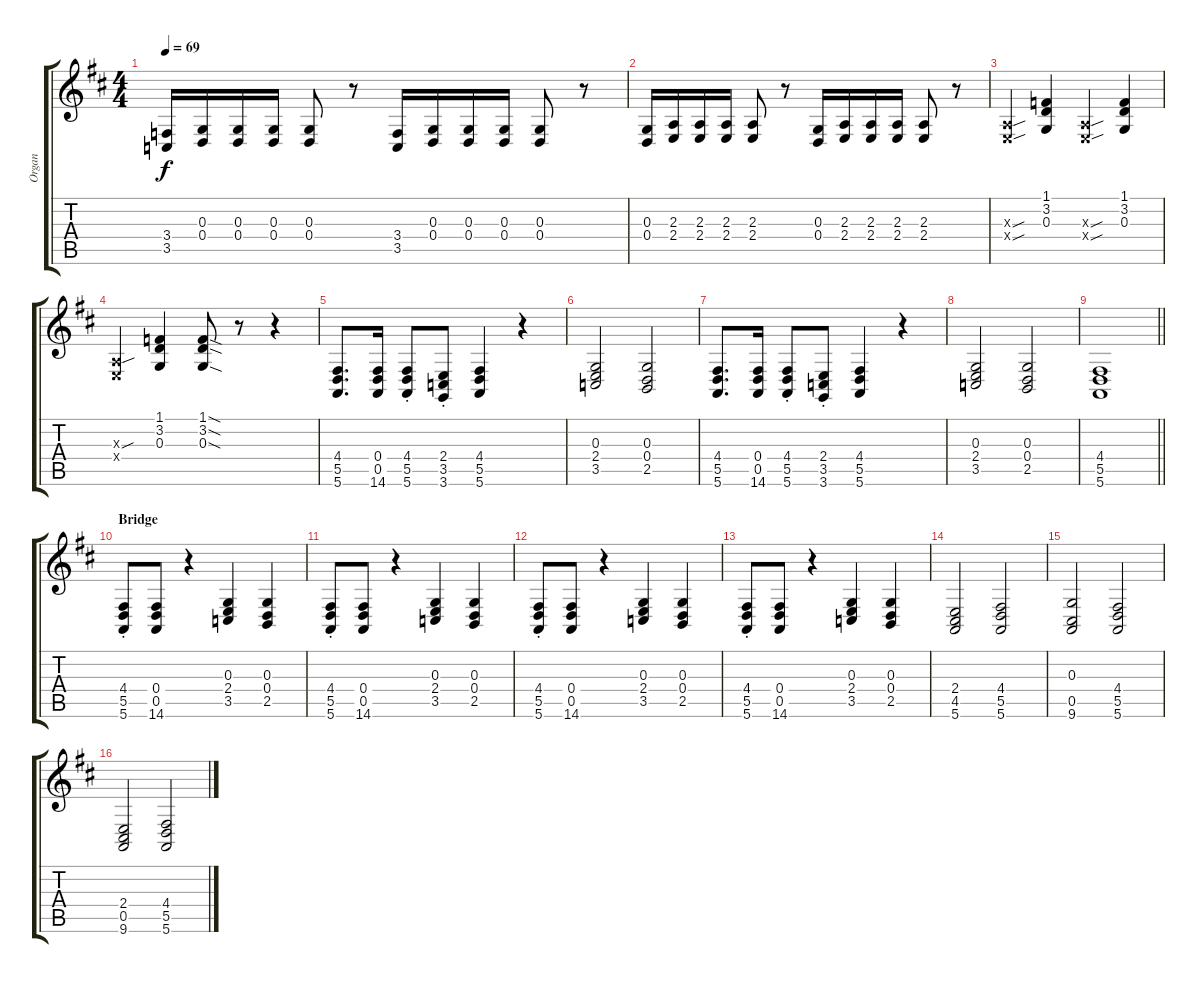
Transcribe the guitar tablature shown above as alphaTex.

\track ("Organ" "Organ") {instrument churchorgan}
\staff {score tabs}
\tuning (E4 B3 G3 D3 A2 E2) {hide}
\ts (4 4)
\tempo 69
\clef g2
\ks d
(3.4 3.5).16{dy f} (0.3 0.4).16 (0.3 0.4).16 (0.3 0.4).16 (0.3 0.4).8 r.8 (3.4 3.5).16 (0.3 0.4).16 (0.3 0.4).16 (0.3 0.4).16 (0.3 0.4).8 r.8 |
(0.3 0.4).16 (2.3 2.4).16 (2.3 2.4).16 (2.3 2.4).16 (2.3 2.4).8 r.8 (0.3 0.4).16 (2.3 2.4).16 (2.3 2.4).16 (2.3 2.4).16 (2.3 2.4).8 r.8 |
(2.3{sou x} 2.4{sou x}).4 (1.1 3.2 0.3).4 (2.3{sou x} 2.4{sou x}).4 (1.1 3.2 0.3).4 |
(2.3{sou x} 2.4{x}).4 (1.1 3.2 0.3).4 (1.1{sod} 3.2{sod} 0.3{sod}).8 r.8 r.4 |
(4.4 5.5 5.6).8{d} (0.4 0.5 14.6).16 (4.4 5.5 5.6{st}).8 (2.4{st} 3.5 3.6).8 (4.4 5.5 5.6).4 r.4 |
(0.3 2.4 3.5).2 (0.3 0.4 2.5).2 |
(4.4 5.5 5.6).8{d} (0.4 0.5 14.6).16 (4.4 5.5 5.6{st}).8 (2.4{st} 3.5 3.6).8 (4.4 5.5 5.6).4 r.4 |
(0.3 2.4 3.5).2 (0.3 0.4 2.5).2 |
\barLineRight lightlight
(4.4 5.5 5.6).1 |
\section ("" "Bridge")
(4.4 5.5 5.6{st}).8 (0.4 0.5 14.6).8 r.4 (0.3 2.4 3.5).4 (0.3 0.4 2.5).4 |
(4.4 5.5 5.6{st}).8 (0.4 0.5 14.6).8 r.4 (0.3 2.4 3.5).4 (0.3 0.4 2.5).4 |
(4.4 5.5 5.6{st}).8 (0.4 0.5 14.6).8 r.4 (0.3 2.4 3.5).4 (0.3 0.4 2.5).4 |
(4.4 5.5 5.6{st}).8 (0.4 0.5 14.6).8 r.4 (0.3 2.4 3.5).4 (0.3 0.4 2.5).4 |
(2.4 4.5 5.6).2 (4.4 5.5 5.6).2 |
(0.3 0.5 9.6).2 (4.4 5.5 5.6).2 |
(2.4 0.5 9.6).2 (4.4 5.5 5.6).2
